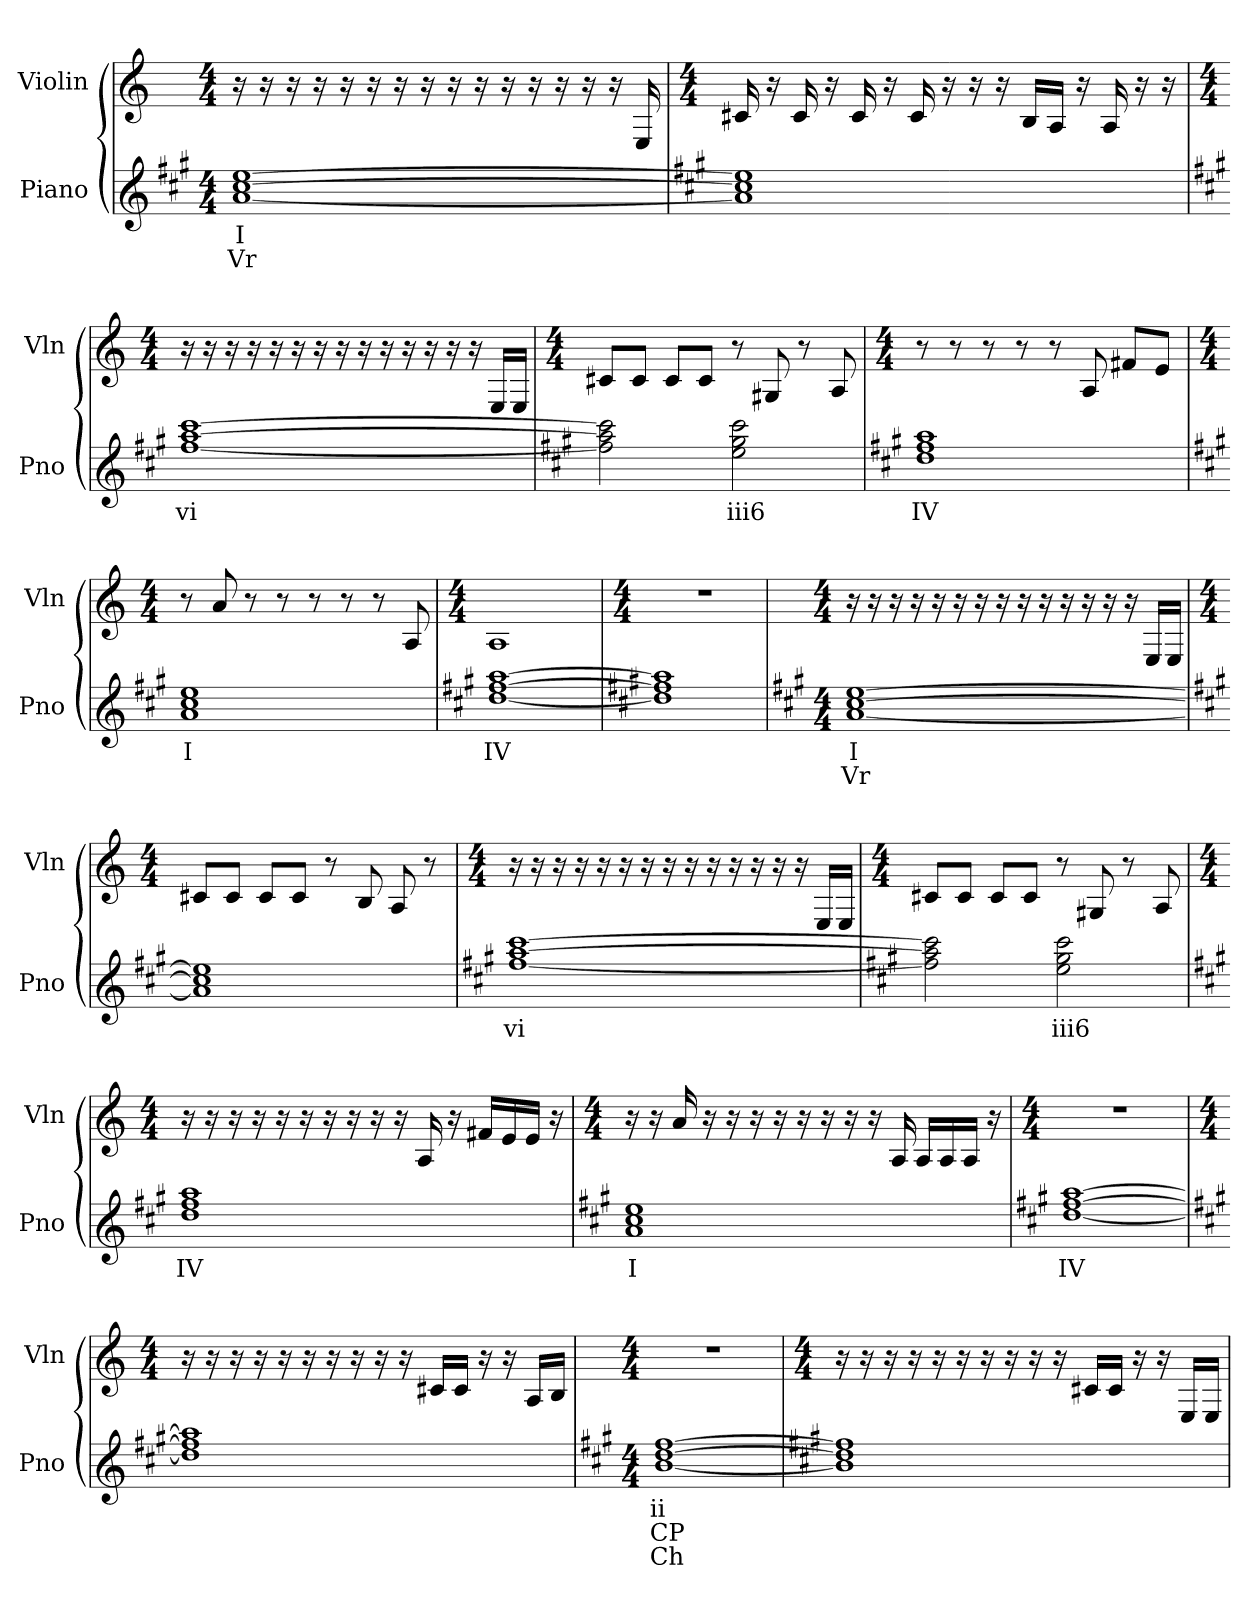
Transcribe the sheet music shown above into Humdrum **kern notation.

**kern	**text	**text	**text	**kern
*part2	*part2	*part2	*part2	*part1
*staff2	*staff2	*staff2	*staff2	*staff1
*I"Piano	*	*	*	*I"Violin
*I'Pno	*	*	*	*I'Vln
*k[f#c#g#]	*	*	*	*
*A:	*	*	*	*
*M4/4	*	*	*	*M4/4
=	=	=	=	=
[1a [1cc# [1ee	I	Vr	.	16r
.	.	.	.	16r
.	.	.	.	16r
.	.	.	.	16r
.	.	.	.	16r
.	.	.	.	16r
.	.	.	.	16r
.	.	.	.	16r
.	.	.	.	16r
.	.	.	.	16r
.	.	.	.	16r
.	.	.	.	16r
.	.	.	.	16r
.	.	.	.	16r
.	.	.	.	16r
.	.	.	.	16E
=	=	=	=	=
*k[f#c#g#]	*	*	*	*
*A:	*	*	*	*
*	*	*	*	*M4/4
1a] 1cc#] 1ee]	.	.	.	16c#X
.	.	.	.	16r
.	.	.	.	16c#
.	.	.	.	16r
.	.	.	.	16c#
.	.	.	.	16r
.	.	.	.	16c#
.	.	.	.	16r
.	.	.	.	16r
.	.	.	.	16r
.	.	.	.	16BLL
.	.	.	.	16AJJ
.	.	.	.	16r
.	.	.	.	16A
.	.	.	.	16r
.	.	.	.	16r
=	=	=	=	=
*k[f#c#g#]	*	*	*	*
*A:	*	*	*	*
*	*	*	*	*M4/4
[1ff# [1aa [1ccc#	vi	.	.	16r
.	.	.	.	16r
.	.	.	.	16r
.	.	.	.	16r
.	.	.	.	16r
.	.	.	.	16r
.	.	.	.	16r
.	.	.	.	16r
.	.	.	.	16r
.	.	.	.	16r
.	.	.	.	16r
.	.	.	.	16r
.	.	.	.	16r
.	.	.	.	16r
.	.	.	.	16ELL
.	.	.	.	16EJJ
=	=	=	=	=
*k[f#c#g#]	*	*	*	*
*A:	*	*	*	*
*	*	*	*	*M4/4
2ff#] 2aa] 2ccc#]	.	.	.	8c#XL
.	.	.	.	8c#J
.	.	.	.	8c#L
.	.	.	.	8c#J
2ee 2gg# 2ccc#	iii6	.	.	8r
.	.	.	.	8G#X
.	.	.	.	8r
.	.	.	.	8A
=	=	=	=	=
*k[f#c#g#]	*	*	*	*
*A:	*	*	*	*
*	*	*	*	*M4/4
1dd 1ff# 1aa	IV	.	.	8r
.	.	.	.	8r
.	.	.	.	8r
.	.	.	.	8r
.	.	.	.	8r
.	.	.	.	8A
.	.	.	.	8f#XL
.	.	.	.	8eJ
=	=	=	=	=
*k[f#c#g#]	*	*	*	*
*A:	*	*	*	*
*	*	*	*	*M4/4
1a 1cc# 1ee	I	.	.	8r
.	.	.	.	8a
.	.	.	.	8r
.	.	.	.	8r
.	.	.	.	8r
.	.	.	.	8r
.	.	.	.	8r
.	.	.	.	8A
=	=	=	=	=
*k[f#c#g#]	*	*	*	*
*A:	*	*	*	*
*	*	*	*	*M4/4
[1dd [1ff# [1aa	IV	.	.	1A
=	=	=	=	=
*k[f#c#g#]	*	*	*	*
*A:	*	*	*	*
*	*	*	*	*M4/4
1dd] 1ff#] 1aa]	.	.	.	1r
=	=	=	=	=
*k[f#c#g#]	*	*	*	*
*A:	*	*	*	*
*M4/4	*	*	*	*M4/4
[1a [1cc# [1ee	I	Vr	.	16r
.	.	.	.	16r
.	.	.	.	16r
.	.	.	.	16r
.	.	.	.	16r
.	.	.	.	16r
.	.	.	.	16r
.	.	.	.	16r
.	.	.	.	16r
.	.	.	.	16r
.	.	.	.	16r
.	.	.	.	16r
.	.	.	.	16r
.	.	.	.	16r
.	.	.	.	16ELL
.	.	.	.	16EJJ
=	=	=	=	=
*k[f#c#g#]	*	*	*	*
*A:	*	*	*	*
*	*	*	*	*M4/4
1a] 1cc#] 1ee]	.	.	.	8c#XL
.	.	.	.	8c#J
.	.	.	.	8c#L
.	.	.	.	8c#J
.	.	.	.	8r
.	.	.	.	8B
.	.	.	.	8A
.	.	.	.	8r
=	=	=	=	=
*k[f#c#g#]	*	*	*	*
*A:	*	*	*	*
*	*	*	*	*M4/4
[1ff# [1aa [1ccc#	vi	.	.	16r
.	.	.	.	16r
.	.	.	.	16r
.	.	.	.	16r
.	.	.	.	16r
.	.	.	.	16r
.	.	.	.	16r
.	.	.	.	16r
.	.	.	.	16r
.	.	.	.	16r
.	.	.	.	16r
.	.	.	.	16r
.	.	.	.	16r
.	.	.	.	16r
.	.	.	.	16ELL
.	.	.	.	16EJJ
=	=	=	=	=
*k[f#c#g#]	*	*	*	*
*A:	*	*	*	*
*	*	*	*	*M4/4
2ff#] 2aa] 2ccc#]	.	.	.	8c#XL
.	.	.	.	8c#J
.	.	.	.	8c#L
.	.	.	.	8c#J
2ee 2gg# 2ccc#	iii6	.	.	8r
.	.	.	.	8G#X
.	.	.	.	8r
.	.	.	.	8A
=	=	=	=	=
*k[f#c#g#]	*	*	*	*
*A:	*	*	*	*
*	*	*	*	*M4/4
1dd 1ff# 1aa	IV	.	.	16r
.	.	.	.	16r
.	.	.	.	16r
.	.	.	.	16r
.	.	.	.	16r
.	.	.	.	16r
.	.	.	.	16r
.	.	.	.	16r
.	.	.	.	16r
.	.	.	.	16r
.	.	.	.	16A
.	.	.	.	16r
.	.	.	.	16f#XLL
.	.	.	.	16e
.	.	.	.	16eJJ
.	.	.	.	16r
=	=	=	=	=
*k[f#c#g#]	*	*	*	*
*A:	*	*	*	*
*	*	*	*	*M4/4
1a 1cc# 1ee	I	.	.	16r
.	.	.	.	16r
.	.	.	.	16a
.	.	.	.	16r
.	.	.	.	16r
.	.	.	.	16r
.	.	.	.	16r
.	.	.	.	16r
.	.	.	.	16r
.	.	.	.	16r
.	.	.	.	16r
.	.	.	.	16A
.	.	.	.	16ALL
.	.	.	.	16A
.	.	.	.	16AJJ
.	.	.	.	16r
=	=	=	=	=
*k[f#c#g#]	*	*	*	*
*A:	*	*	*	*
*	*	*	*	*M4/4
[1dd [1ff# [1aa	IV	.	.	1r
=	=	=	=	=
*k[f#c#g#]	*	*	*	*
*A:	*	*	*	*
*	*	*	*	*M4/4
1dd] 1ff#] 1aa]	.	.	.	16r
.	.	.	.	16r
.	.	.	.	16r
.	.	.	.	16r
.	.	.	.	16r
.	.	.	.	16r
.	.	.	.	16r
.	.	.	.	16r
.	.	.	.	16r
.	.	.	.	16r
.	.	.	.	16c#XLL
.	.	.	.	16c#JJ
.	.	.	.	16r
.	.	.	.	16r
.	.	.	.	16ALL
.	.	.	.	16BJJ
=	=	=	=	=
*k[f#c#g#]	*	*	*	*
*A:	*	*	*	*
*M4/4	*	*	*	*M4/4
[1b [1dd [1ff#	ii	CP	Ch	1r
=	=	=	=	=
*k[f#c#g#]	*	*	*	*
*A:	*	*	*	*
*	*	*	*	*M4/4
1b] 1dd] 1ff#]	.	.	.	16r
.	.	.	.	16r
.	.	.	.	16r
.	.	.	.	16r
.	.	.	.	16r
.	.	.	.	16r
.	.	.	.	16r
.	.	.	.	16r
.	.	.	.	16r
.	.	.	.	16r
.	.	.	.	16c#XLL
.	.	.	.	16c#JJ
.	.	.	.	16r
.	.	.	.	16r
.	.	.	.	16ELL
.	.	.	.	16EJJ
=	=	=	=	=
*-	*-	*-	*-	*-
